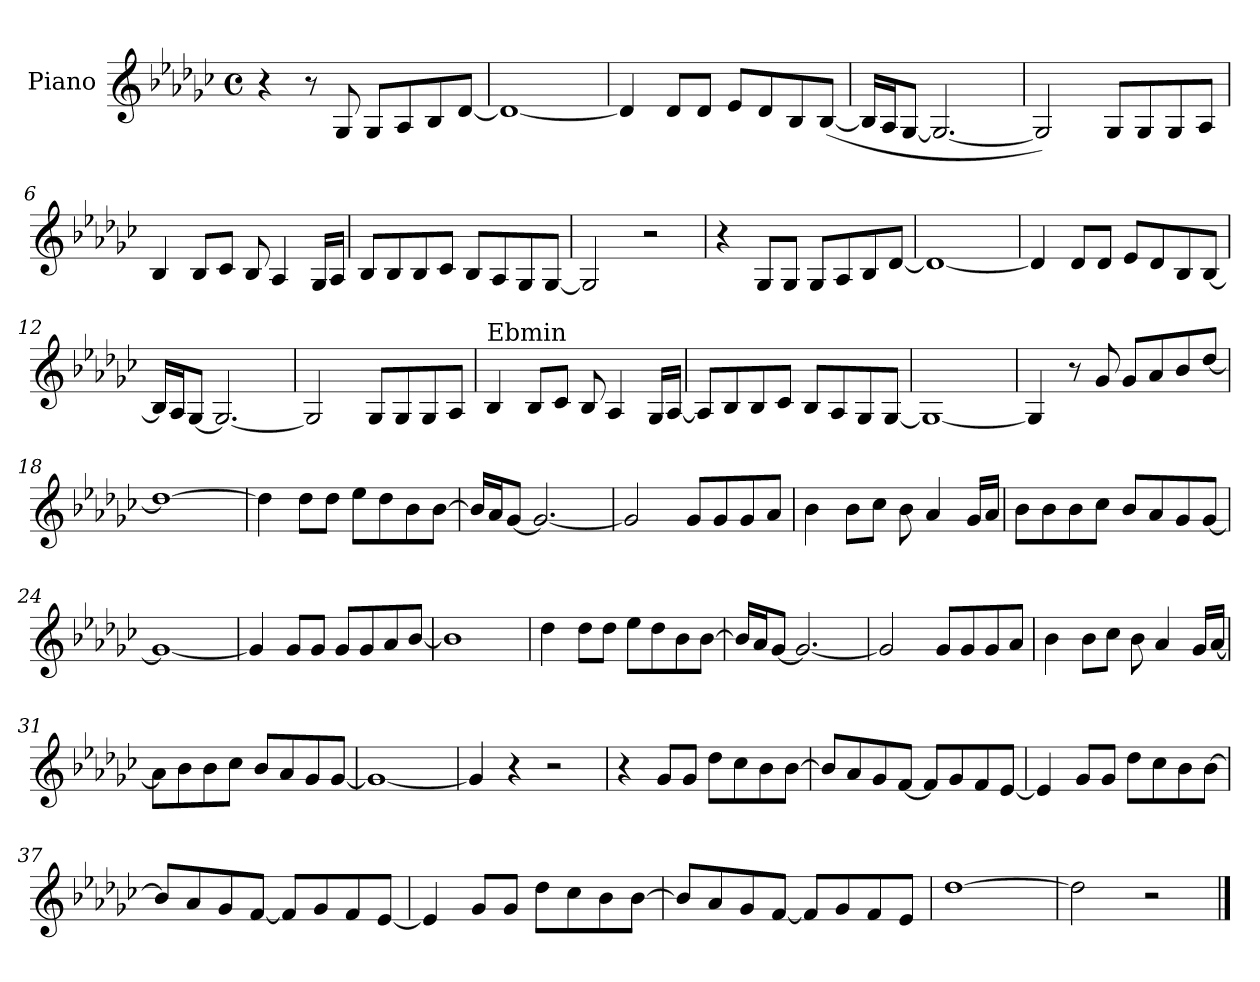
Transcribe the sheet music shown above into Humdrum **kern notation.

**kern
*part1
*staff1
*I"Piano
*I'Pno
*clefG2
*k[b-e-a-d-g-c-]
*G-:
*M4/4
*met(c)
=1
4r
8r
8G-/
8G-/L
8A-/
8B-/
[8d-/J
=2
1d-_
=3
4d-/]
8d-/L
8d-/J
8e-/L
8d-/
8B-/
([8B-/J
=4
16B-/L]
16A-/
[8G-/J
2.G-/_
!!LO:LB:g=z
=5
2G-/])
8G-/L
8G-/
8G-/
8A-/J
=6
4B-/
8B-/L
8c-/J
8B-/
4A-/
16G-/L
16A-/J
=7
8B-/L
8B-/
8B-/
8c-/J
8B-/L
8A-/
8G-/
[8G-/J
=8
2G-/]
2r
!!LO:LB:g=z
=9
4r
8G-/L
8G-/J
8G-/L
8A-/
8B-/
[8d-/J
=10
1d-_
=11
4d-/]
8d-/L
8d-/J
8e-/L
8d-/
8B-/
[8B-/J
=12
16B-/L]
16A-/
[8G-/J
2.G-/_
=13
2G-/]
8G-/L
8G-/
8G-/
8A-/J
!!LO:LB:g=z
=14
!LO:TX:a:t=Ebmin
4B-/
8B-/L
8c-/J
8B-/
4A-/
16G-/L
[16A-/J
=15
8A-/L]
8B-/
8B-/
8c-/J
8B-/L
8A-/
8G-/
[8G-/J
=16
1G-_
=17
4G-/]
8r
8g-/
8g-/L
8a-/
8b-/
[8dd-/J
=18
1dd-_
!!LO:LB:g=z
=19
4dd-\]
8dd-\L
8dd-\J
8ee-\L
8dd-\
8b-\
[8b-\J
=20
16b-/L]
16a-/
[8g-/J
2.g-/_
=21
2g-/]
8g-/L
8g-/
8g-/
8a-/J
=22
4b-\
8b-\L
8cc-\J
8b-\
4a-/
16g-/L
16a-/J
=23
8b-\L
8b-\
8b-\
8cc-\J
8b-/L
8a-/
8g-/
[8g-/J
!!LO:LB:g=z
=24
1g-_
=25
4g-/]
8g-/L
8g-/J
8g-/L
8g-/
8a-/
[8b-/J
=26
1b-]
=27
4dd-\
8dd-\L
8dd-\J
8ee-\L
8dd-\
8b-\
[8b-\J
=28
16b-/L]
16a-/
[8g-/J
2.g-/_
!!LO:LB:g=z
=29
2g-/]
8g-/L
8g-/
8g-/
8a-/J
=30
4b-\
8b-\L
8cc-\J
8b-\
4a-/
16g-/L
[16a-/J
=31
8a-\L]
8b-\
8b-\
8cc-\J
8b-/L
8a-/
8g-/
[8g-/J
=32
1g-_
=33
4g-/]
4r
2r
!!LO:LB:g=z
=34
4r
8g-/L
8g-/J
8dd-\L
8cc-\
8b-\
[8b-\J
=35
8b-/L]
8a-/
8g-/
[8f/J
8f/L]
8g-/
8f/
[8e-/J
=36
4e-/]
8g-/L
8g-/J
8dd-\L
8cc-\
8b-\
[8b-\J
=37
8b-/L]
8a-/
8g-/
[8f/J
8f/L]
8g-/
8f/
[8e-/J
!!LO:LB:g=z
=38
4e-/]
8g-/L
8g-/J
8dd-\L
8cc-\
8b-\
[8b-\J
=39
8b-/L]
8a-/
8g-/
[8f/J
8f/L]
8g-/
8f/
8e-/J
=40
[1dd-
=41
2dd-\]
2r
==
*-
